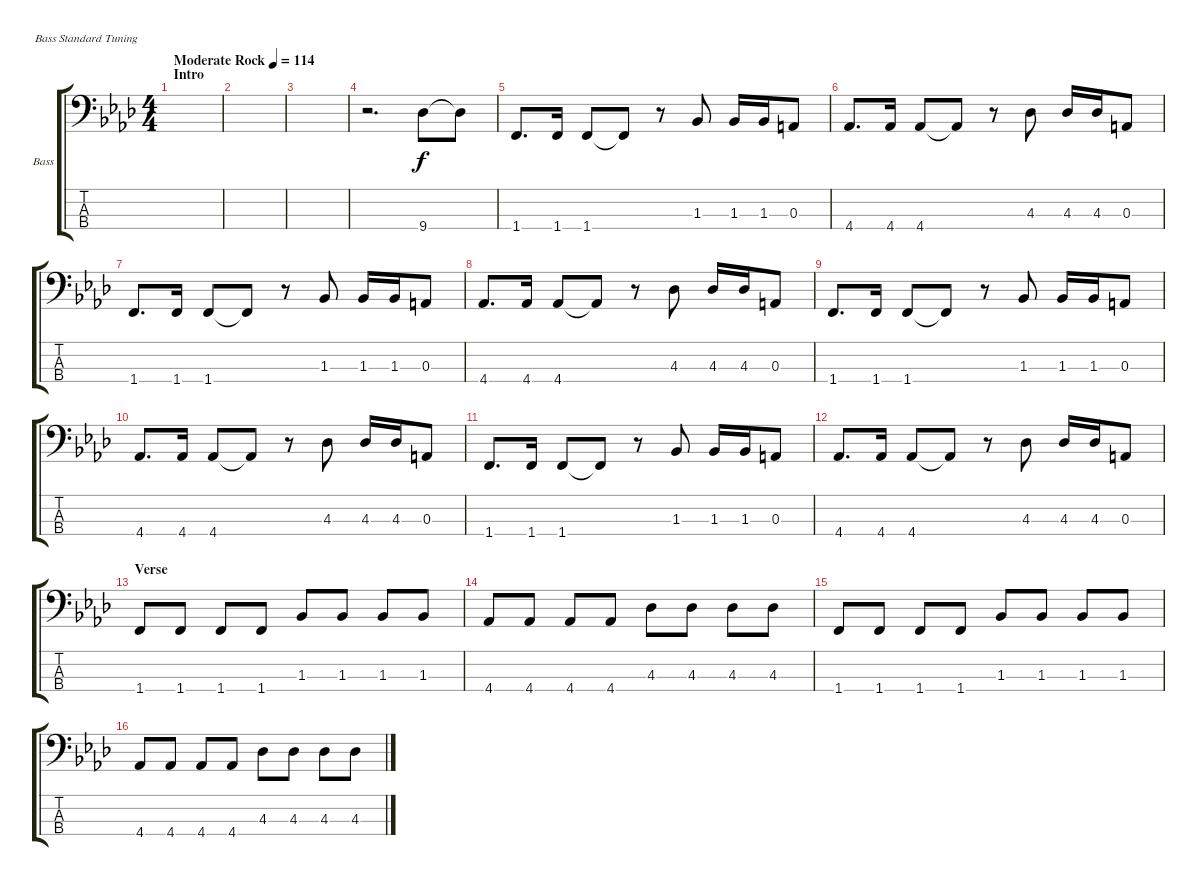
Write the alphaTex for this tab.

\defaultSystemsLayout 4
\bracketExtendMode groupsimilarinstruments
\firstSystemTrackNameOrientation horizontal
\otherSystemsTrackNameOrientation horizontal
\track ("Bass" "Bass") {instrument electricbassfinger}
\staff {score tabs}
\tuning (G2 D2 A1 E1)
\ts (4 4)
\section ("" "Intro")
\tempo (114 "Moderate Rock")
\clef f4
\scale
0.544776
\ks ab
|
\scale
0.227612 |
\scale
0.227612 |
\scale
0.333333 r.2{d} 9.4.8 9.4{t}.8 |
\scale
0.333333 1.4.8{d} 1.4.16 1.4.8 1.4{t}.8 r.8 1.3.8 1.3.16 1.3.16 0.3.8 |
\scale
0.333333 4.4.8{d} 4.4.16 4.4.8 4.4{t}.8 r.8 4.3.8 4.3.16 4.3.16 0.3.8 |
\scale
0.333333 1.4.8{d} 1.4.16 1.4.8 1.4{t}.8 r.8 1.3.8 1.3.16 1.3.16 0.3.8 |
\scale
0.333333 4.4.8{d} 4.4.16 4.4.8 4.4{t}.8 r.8 4.3.8 4.3.16 4.3.16 0.3.8 |
\scale
0.333333 1.4.8{d} 1.4.16 1.4.8 1.4{t}.8 r.8 1.3.8 1.3.16 1.3.16 0.3.8 |
4.4.8{d} 4.4.16 4.4.8 4.4{t}.8 r.8 4.3.8 4.3.16 4.3.16 0.3.8 |
1.4.8{d} 1.4.16 1.4.8 1.4{t}.8 r.8 1.3.8 1.3.16 1.3.16 0.3.8 |
4.4.8{d} 4.4.16 4.4.8 4.4{t}.8 r.8 4.3.8 4.3.16 4.3.16 0.3.8 |
\section ("" "Verse")
1.4.8 1.4.8 1.4.8 1.4.8 1.3.8 1.3.8 1.3.8 1.3.8 |
4.4.8 4.4.8 4.4.8 4.4.8 4.3.8 4.3.8 4.3.8 4.3.8 |
1.4.8 1.4.8 1.4.8 1.4.8 1.3.8 1.3.8 1.3.8 1.3.8 |
4.4.8 4.4.8 4.4.8 4.4.8 4.3.8 4.3.8 4.3.8 4.3.8
